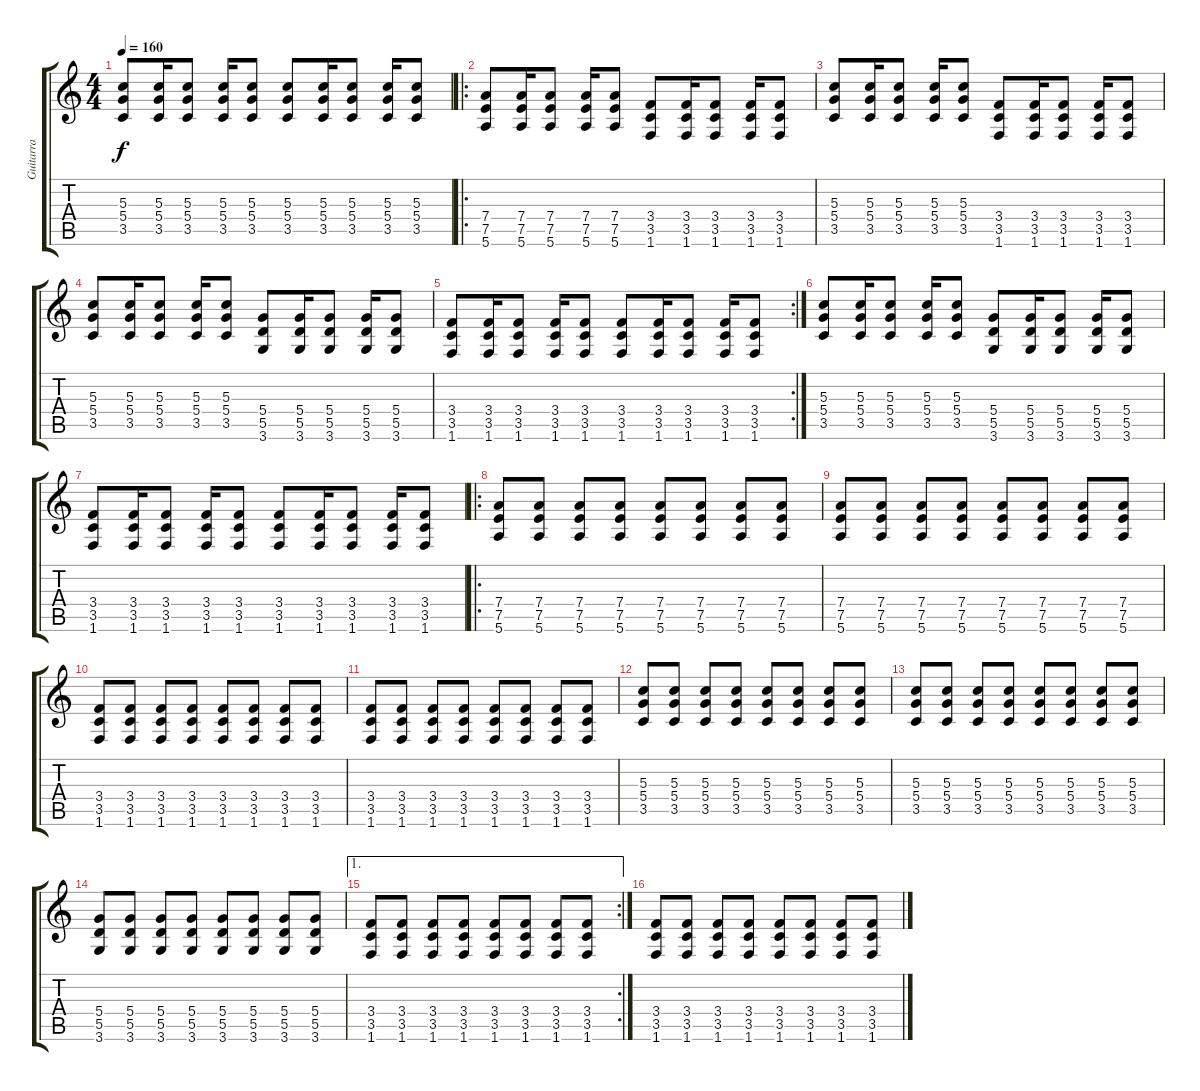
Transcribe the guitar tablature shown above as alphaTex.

\track ("Guitarra" "Guitarra") {instrument electricguitarclean}
\staff {score tabs}
\tuning (E4 B3 G3 D3 A2 E2) {hide}
\ts (4 4)
\tempo 160
\clef g2
\ks c
(5.3 5.4 3.5).8{dy f} (5.3 5.4 3.5).16 (5.3 5.4 3.5).8 (5.3 5.4 3.5).16 (5.3 5.4 3.5).8 (5.3 5.4 3.5).8 (5.3 5.4 3.5).16 (5.3 5.4 3.5).8 (5.3 5.4 3.5).16 (5.3 5.4 3.5).8 |
\ro
(7.4 7.5 5.6).8 (7.4 7.5 5.6).16 (7.4 7.5 5.6).8 (7.4 7.5 5.6).16 (7.4 7.5 5.6).8 (3.4 3.5 1.6).8 (3.4 3.5 1.6).16 (3.4 3.5 1.6).8 (3.4 3.5 1.6).16 (3.4 3.5 1.6).8 |
(5.3 5.4 3.5).8 (5.3 5.4 3.5).16 (5.3 5.4 3.5).8 (5.3 5.4 3.5).16 (5.3 5.4 3.5).8 (3.4 3.5 1.6).8 (3.4 3.5 1.6).16 (3.4 3.5 1.6).8 (3.4 3.5 1.6).16 (3.4 3.5 1.6).8 |
(5.3 5.4 3.5).8 (5.3 5.4 3.5).16 (5.3 5.4 3.5).8 (5.3 5.4 3.5).16 (5.3 5.4 3.5).8 (5.4 5.5 3.6).8 (5.4 5.5 3.6).16 (5.4 5.5 3.6).8 (5.4 5.5 3.6).16 (5.4 5.5 3.6).8 |
\rc 2
(3.4 3.5 1.6).8 (3.4 3.5 1.6).16 (3.4 3.5 1.6).8 (3.4 3.5 1.6).16 (3.4 3.5 1.6).8 (3.4 3.5 1.6).8 (3.4 3.5 1.6).16 (3.4 3.5 1.6).8 (3.4 3.5 1.6).16 (3.4 3.5 1.6).8 |
(5.3 5.4 3.5).8 (5.3 5.4 3.5).16 (5.3 5.4 3.5).8 (5.3 5.4 3.5).16 (5.3 5.4 3.5).8 (5.4 5.5 3.6).8 (5.4 5.5 3.6).16 (5.4 5.5 3.6).8 (5.4 5.5 3.6).16 (5.4 5.5 3.6).8 |
(3.4 3.5 1.6).8 (3.4 3.5 1.6).16 (3.4 3.5 1.6).8 (3.4 3.5 1.6).16 (3.4 3.5 1.6).8 (3.4 3.5 1.6).8 (3.4 3.5 1.6).16 (3.4 3.5 1.6).8 (3.4 3.5 1.6).16 (3.4 3.5 1.6).8 |
\ro
(7.4 7.5 5.6).8 (7.4 7.5 5.6).8 (7.4 7.5 5.6).8 (7.4 7.5 5.6).8 (7.4 7.5 5.6).8 (7.4 7.5 5.6).8 (7.4 7.5 5.6).8 (7.4 7.5 5.6).8 |
(7.4 7.5 5.6).8 (7.4 7.5 5.6).8 (7.4 7.5 5.6).8 (7.4 7.5 5.6).8 (7.4 7.5 5.6).8 (7.4 7.5 5.6).8 (7.4 7.5 5.6).8 (7.4 7.5 5.6).8 |
(3.4 3.5 1.6).8 (3.4 3.5 1.6).8 (3.4 3.5 1.6).8 (3.4 3.5 1.6).8 (3.4 3.5 1.6).8 (3.4 3.5 1.6).8 (3.4 3.5 1.6).8 (3.4 3.5 1.6).8 |
(3.4 3.5 1.6).8 (3.4 3.5 1.6).8 (3.4 3.5 1.6).8 (3.4 3.5 1.6).8 (3.4 3.5 1.6).8 (3.4 3.5 1.6).8 (3.4 3.5 1.6).8 (3.4 3.5 1.6).8 |
(5.3 5.4 3.5).8 (5.3 5.4 3.5).8 (5.3 5.4 3.5).8 (5.3 5.4 3.5).8 (5.3 5.4 3.5).8 (5.3 5.4 3.5).8 (5.3 5.4 3.5).8 (5.3 5.4 3.5).8 |
(5.3 5.4 3.5).8 (5.3 5.4 3.5).8 (5.3 5.4 3.5).8 (5.3 5.4 3.5).8 (5.3 5.4 3.5).8 (5.3 5.4 3.5).8 (5.3 5.4 3.5).8 (5.3 5.4 3.5).8 |
(5.4 5.5 3.6).8 (5.4 5.5 3.6).8 (5.4 5.5 3.6).8 (5.4 5.5 3.6).8 (5.4 5.5 3.6).8 (5.4 5.5 3.6).8 (5.4 5.5 3.6).8 (5.4 5.5 3.6).8 |
\ae 1
\rc 2
(3.4 3.5 1.6).8 (3.4 3.5 1.6).8 (3.4 3.5 1.6).8 (3.4 3.5 1.6).8 (3.4 3.5 1.6).8 (3.4 3.5 1.6).8 (3.4 3.5 1.6).8 (3.4 3.5 1.6).8 |
(3.4 3.5 1.6).8 (3.4 3.5 1.6).8 (3.4 3.5 1.6).8 (3.4 3.5 1.6).8 (3.4 3.5 1.6).8 (3.4 3.5 1.6).8 (3.4 3.5 1.6).8 (3.4 3.5 1.6).8
